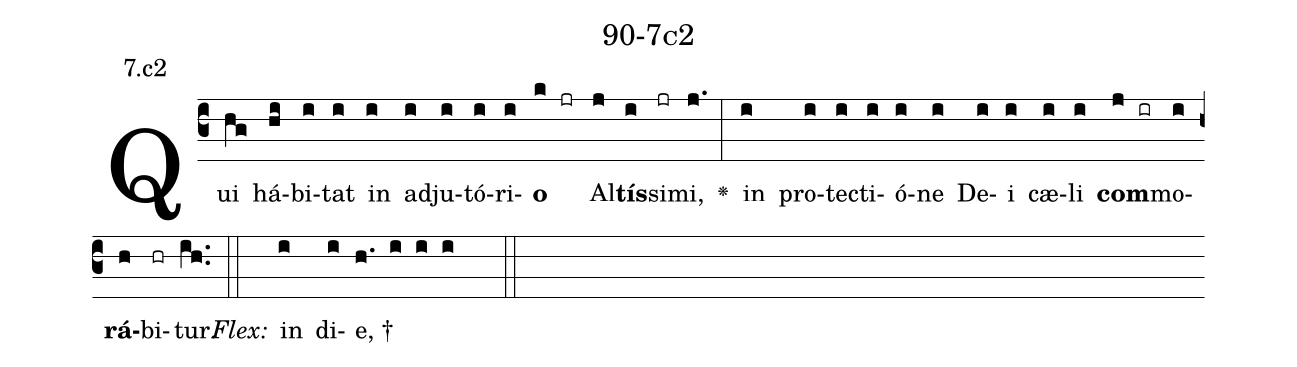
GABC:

name: 90-7c2;
annotation: 7.c2;
%%
(c3)Qui(hg) há(hi)bi(i)tat(i) in(i) ad(i)ju(i)tó(i)ri(i)<b>o</b>(k jr) Al(j)<b>tís</b>(i)si(jr)mi,(j.) <v>\greheightstar</v>(:) in(i) pro(i)tec(i)ti(i)ó(i)ne(i) De(i)i(i) cæ(i)li(i) <b>com</b>(j ir)mo(i)<b>rá</b>(h)bi(hr)tur.(ih..) (::)
<i>Flex:</i>()  in(i) di(i)e, †(h. i i i  ::)

%E(i) u(i) o(j) u(i) a(h) e.(ih..) (::)
